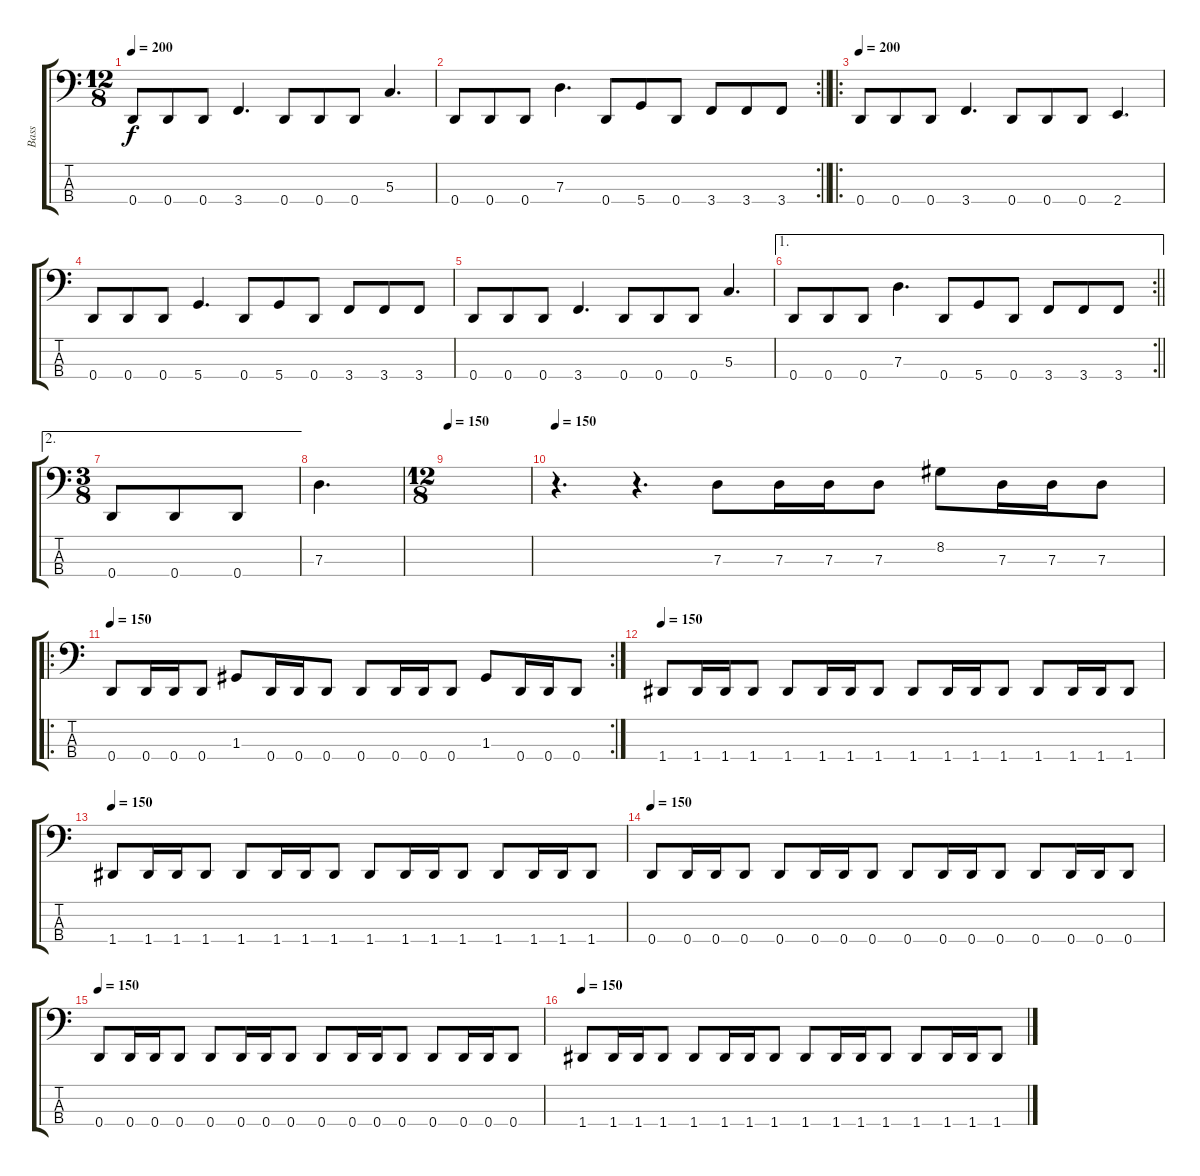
\track ("Bass" "Bass") {instrument electricbassfinger}
\staff {score tabs}
\tuning (F2 C2 G1 D1) {hide}
\ts (12 8)
\tempo 200
\clef f4
\ks c
0.4.8{dy f} 0.4.8 0.4.8 3.4.4{d} 0.4.8 0.4.8 0.4.8 5.3.4{d} |
\rc 2
\barLineRight lightlight
0.4.8 0.4.8 0.4.8 7.3.4{d} 0.4.8 5.4.8 0.4.8 3.4.8 3.4.8 3.4.8 |
\ro
\tempo 200
0.4.8 0.4.8 0.4.8 3.4.4{d} 0.4.8 0.4.8 0.4.8 2.4.4{d} |
0.4.8 0.4.8 0.4.8 5.4.4{d} 0.4.8 5.4.8 0.4.8 3.4.8 3.4.8 3.4.8 |
0.4.8 0.4.8 0.4.8 3.4.4{d} 0.4.8 0.4.8 0.4.8 5.3.4{d} |
\ae 1
\rc 2
\barLineRight lightlight
0.4.8 0.4.8 0.4.8 7.3.4{d} 0.4.8 5.4.8 0.4.8 3.4.8 3.4.8 3.4.8 |
\ae 2
\ts (3 8)
0.4.8 0.4.8 0.4.8 |
7.3.4{d} |
\ts (12 8)
\tempo 150
|
\tempo 150
r.4{d} r.4{d} 7.3.8 7.3.16 7.3.16 7.3.8 8.2.8 7.3.16 7.3.16 7.3.8 |
\ro
\rc 2
\tempo 150
0.4.8 0.4.16 0.4.16 0.4.8 1.3.8 0.4.16 0.4.16 0.4.8 0.4.8 0.4.16 0.4.16 0.4.8 1.3.8 0.4.16 0.4.16 0.4.8 |
\tempo 150
1.4.8 1.4.16 1.4.16 1.4.8 1.4.8 1.4.16 1.4.16 1.4.8 1.4.8 1.4.16 1.4.16 1.4.8 1.4.8 1.4.16 1.4.16 1.4.8 |
\tempo 150
1.4.8 1.4.16 1.4.16 1.4.8 1.4.8 1.4.16 1.4.16 1.4.8 1.4.8 1.4.16 1.4.16 1.4.8 1.4.8 1.4.16 1.4.16 1.4.8 |
\tempo 150
0.4.8 0.4.16 0.4.16 0.4.8 0.4.8 0.4.16 0.4.16 0.4.8 0.4.8 0.4.16 0.4.16 0.4.8 0.4.8 0.4.16 0.4.16 0.4.8 |
\tempo 150
0.4.8 0.4.16 0.4.16 0.4.8 0.4.8 0.4.16 0.4.16 0.4.8 0.4.8 0.4.16 0.4.16 0.4.8 0.4.8 0.4.16 0.4.16 0.4.8 |
\tempo 150
1.4.8 1.4.16 1.4.16 1.4.8 1.4.8 1.4.16 1.4.16 1.4.8 1.4.8 1.4.16 1.4.16 1.4.8 1.4.8 1.4.16 1.4.16 1.4.8
